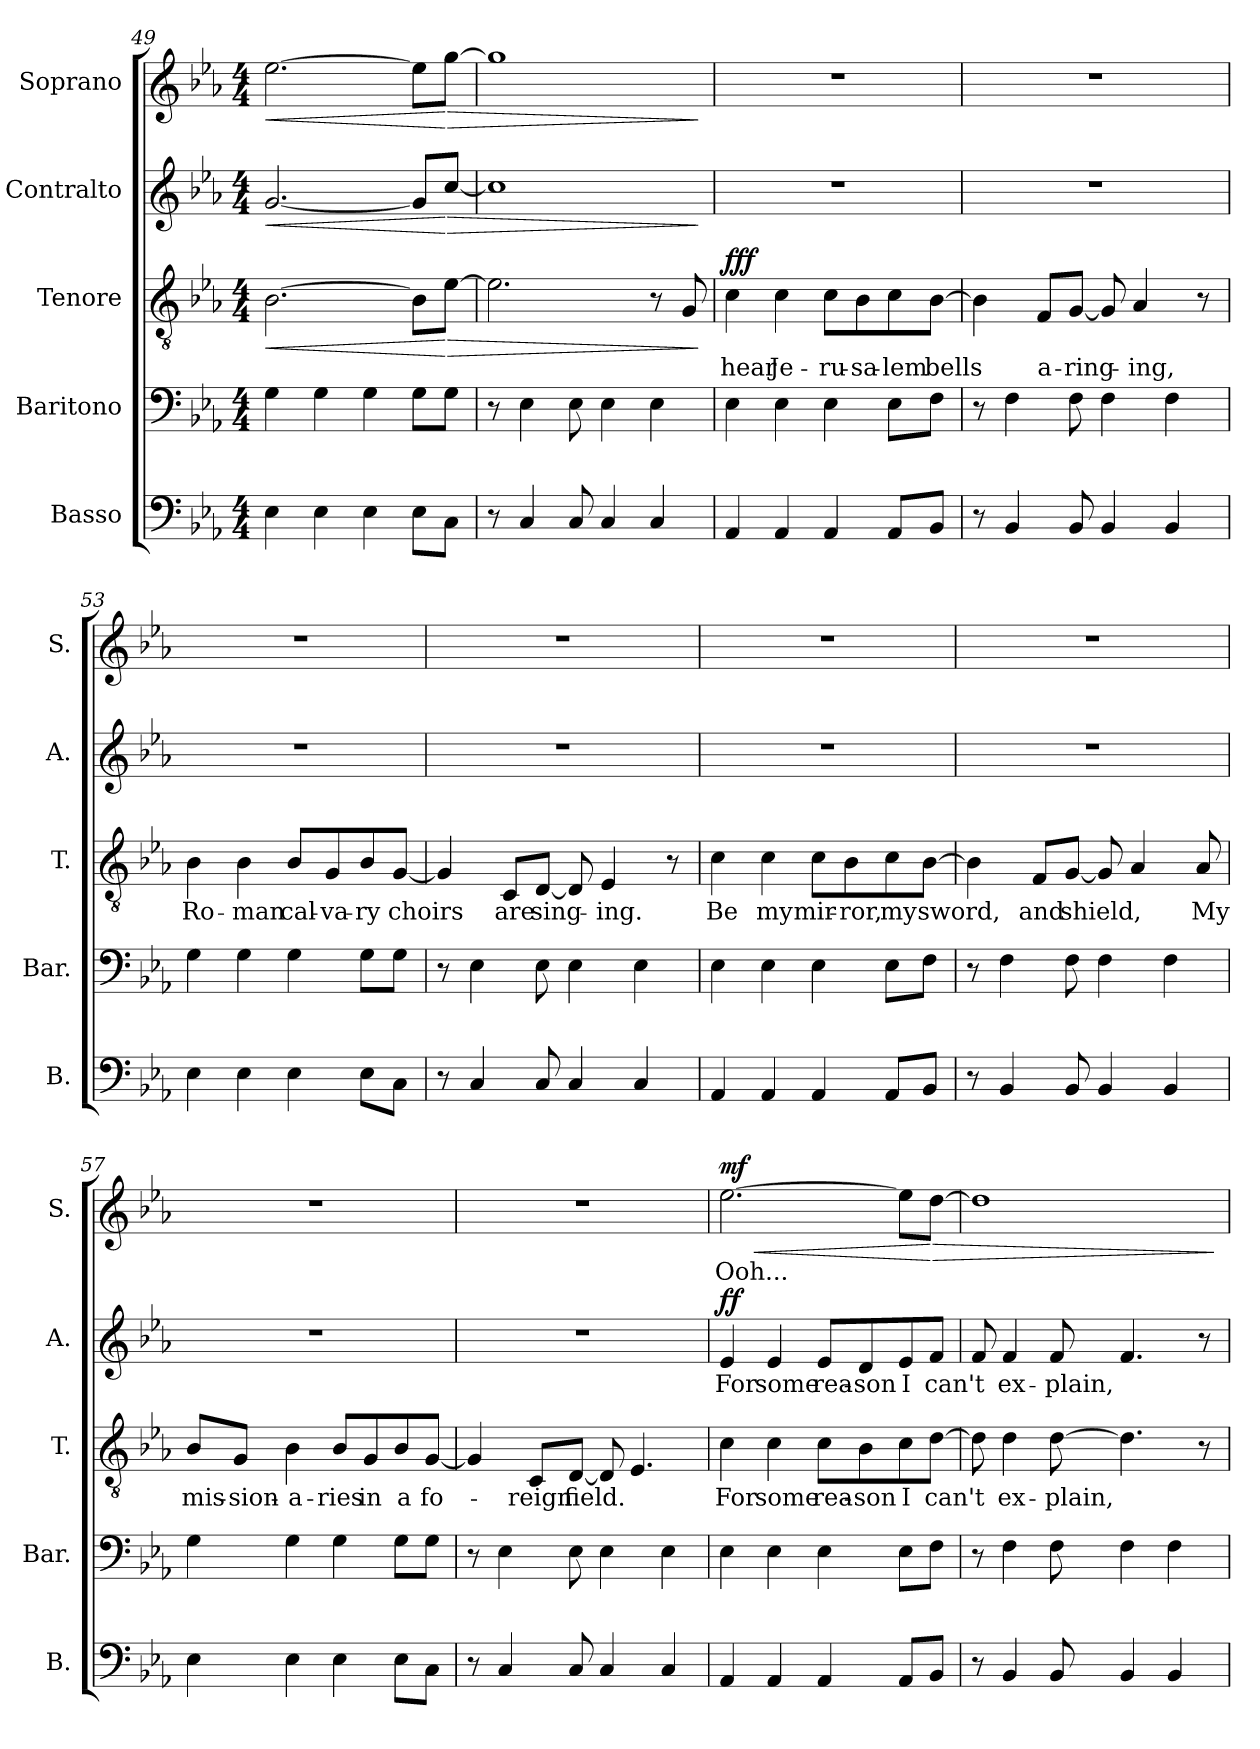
**kern	**kern	**kern	**text	**dynam	**kern	**text	**dynam	**kern	**text	**dynam
*part5	*part4	*part3	*part3	*part3	*part2	*part2	*part2	*part1	*part1	*part1
*staff5	*staff4	*staff3	*staff3	*staff3	*staff2	*staff2	*staff2	*staff1	*staff1	*staff1
*I"Basso	*I"Baritono	*I"Tenore	*	*	*I"Contralto	*	*	*I"Soprano	*	*
*I'B.	*I'Bar.	*I'T.	*	*	*I'A.	*	*	*I'S.	*	*
*clefF4	*clefF4	*clefGv2	*	*	*clefG2	*	*	*clefG2	*	*
*k[b-e-a-]	*k[b-e-a-]	*k[b-e-a-]	*	*	*k[b-e-a-]	*	*	*k[b-e-a-]	*	*
*M4/4	*M4/4	*M4/4	*	*	*M4/4	*	*	*M4/4	*	*
=49	=49	=49	=49	=49	=49	=49	=49	=49	=49	=49
!	!	!	!	!LO:HP:b	!	!	!LO:HP:b	!	!	!LO:HP:b
4E-\	4G\	[2.B-\	.	<	[2.g/	.	<	[2.ee-\	.	<
4E-\	4G\	.	.	.	.	.	.	.	.	.
4E-\	4G\	.	.	.	.	.	.	.	.	.
8E-\L	8G\L	8B-\L]	.	.	8g/L]	.	.	8ee-\L]	.	.
!	!	!	!	!LO:HP:n=1:b	!	!	!LO:HP:n=1:b	!	!	!LO:HP:n=1:b
8C\J	8G\J	[8e-\J	.	[ >	[8cc/J	.	[ >	[8gg\J	.	[ >
=50	=50	=50	=50	=50	=50	=50	=50	=50	=50	=50
8r	8r	2.e-\]	.	.	1cc]	.	.	1gg]	.	.
4C/	4E-\	.	.	.	.	.	.	.	.	.
8C/	8E-\	.	.	.	.	.	.	.	.	.
4C/	4E-\	.	.	.	.	.	.	.	.	.
4C/	4E-\	8r	.	.	.	.	.	.	.	.
.	.	8G/	.	.	.	.	.	.	.	.
.	.	.	.	]	.	.	]	.	.	]
!!LO:LB:g=z
=51	=51	=51	=51	=51	=51	=51	=51	=51	=51	=51
!	!	!	!	!LO:DY:b	!	!	!	!	!	!
4AA-/	4E-\	4c\	hear	fff	1r	.	.	1r	.	.
4AA-/	4E-\	4c\	Je-	.	.	.	.	.	.	.
4AA-/	4E-\	8c\L	ru-	.	.	.	.	.	.	.
.	.	8B-\	-sa-	.	.	.	.	.	.	.
8AA-/L	8E-\L	8c\	-lem	.	.	.	.	.	.	.
8BB-/J	8F\J	[8B-\J	bells	.	.	.	.	.	.	.
=52	=52	=52	=52	=52	=52	=52	=52	=52	=52	=52
8r	8r	4B-\]	.	.	1r	.	.	1r	.	.
4BB-/	4F\	.	.	.	.	.	.	.	.	.
.	.	8F/L	a-	.	.	.	.	.	.	.
8BB-/	8F\	[8G/J	-ring-	.	.	.	.	.	.	.
4BB-/	4F\	8G/]	.	.	.	.	.	.	.	.
.	.	4A-/	-ing,	.	.	.	.	.	.	.
4BB-/	4F\	.	.	.	.	.	.	.	.	.
.	.	8r	.	.	.	.	.	.	.	.
=53	=53	=53	=53	=53	=53	=53	=53	=53	=53	=53
4E-\	4G\	4B-\	Ro-	.	1r	.	.	1r	.	.
4E-\	4G\	4B-\	-man	.	.	.	.	.	.	.
4E-\	4G\	8B-/L	cal-	.	.	.	.	.	.	.
.	.	8G/	-va-	.	.	.	.	.	.	.
8E-\L	8G\L	8B-/	-ry	.	.	.	.	.	.	.
8C\J	8G\J	[8G/J	choirs	.	.	.	.	.	.	.
=54	=54	=54	=54	=54	=54	=54	=54	=54	=54	=54
8r	8r	4G/]	.	.	1r	.	.	1r	.	.
4C/	4E-\	.	.	.	.	.	.	.	.	.
.	.	8C/L	are	.	.	.	.	.	.	.
8C/	8E-\	[8D/J	sing-	.	.	.	.	.	.	.
4C/	4E-\	8D/]	.	.	.	.	.	.	.	.
.	.	4E-/	-ing.	.	.	.	.	.	.	.
4C/	4E-\	.	.	.	.	.	.	.	.	.
.	.	8r	.	.	.	.	.	.	.	.
!!LO:PB:g=z
=55	=55	=55	=55	=55	=55	=55	=55	=55	=55	=55
4AA-/	4E-\	4c\	Be	.	1r	.	.	1r	.	.
4AA-/	4E-\	4c\	my	.	.	.	.	.	.	.
4AA-/	4E-\	8c\L	mir-	.	.	.	.	.	.	.
.	.	8B-\	-ror,	.	.	.	.	.	.	.
8AA-/L	8E-\L	8c\	my	.	.	.	.	.	.	.
8BB-/J	8F\J	[8B-\J	sword,	.	.	.	.	.	.	.
=56	=56	=56	=56	=56	=56	=56	=56	=56	=56	=56
8r	8r	4B-\]	.	.	1r	.	.	1r	.	.
4BB-/	4F\	.	.	.	.	.	.	.	.	.
.	.	8F/L	and	.	.	.	.	.	.	.
8BB-/	8F\	[8G/J	shield,	.	.	.	.	.	.	.
4BB-/	4F\	8G/]	.	.	.	.	.	.	.	.
.	.	4A-/	.	.	.	.	.	.	.	.
4BB-/	4F\	.	.	.	.	.	.	.	.	.
.	.	8A-/	My	.	.	.	.	.	.	.
=57	=57	=57	=57	=57	=57	=57	=57	=57	=57	=57
4E-\	4G\	8B-/L	mis-	.	1r	.	.	1r	.	.
.	.	8G/J	-sion-	.	.	.	.	.	.	.
4E-\	4G\	4B-\	-a-	.	.	.	.	.	.	.
4E-\	4G\	8B-/L	-ries	.	.	.	.	.	.	.
.	.	8G/	in	.	.	.	.	.	.	.
8E-\L	8G\L	8B-/	a	.	.	.	.	.	.	.
8C\J	8G\J	[8G/J	fo-	.	.	.	.	.	.	.
!!LO:LB:g=z
=58	=58	=58	=58	=58	=58	=58	=58	=58	=58	=58
8r	8r	4G/]	.	.	1r	.	.	1r	.	.
4C/	4E-\	.	.	.	.	.	.	.	.	.
.	.	8C/L	-reign	.	.	.	.	.	.	.
8C/	8E-\	[8D/J	field.	.	.	.	.	.	.	.
4C/	4E-\	8D/]	.	.	.	.	.	.	.	.
.	.	4.E-/	.	.	.	.	.	.	.	.
4C/	4E-\	.	.	.	.	.	.	.	.	.
=59	=59	=59	=59	=59	=59	=59	=59	=59	=59	=59
!	!	!	!	!	!	!	!LO:DY:b	!	!	!LO:HP:b
!	!	!	!	!	!	!	!	!	!	!LO:DY:n=1:b
4AA-/	4E-\	4c\	For	.	4e-/	For	ff	[2.ee-\	Ooh...	< mf
4AA-/	4E-\	4c\	some	.	4e-/	some	.	.	.	.
4AA-/	4E-\	8c\L	rea-	.	8e-/L	rea-	.	.	.	.
.	.	8B-\	-son	.	8d/	-son	.	.	.	.
8AA-/L	8E-\L	8c\	I	.	8e-/	I	.	8ee-\L]	.	.
!	!	!	!	!	!	!	!	!	!	!LO:HP:n=1:b
8BB-/J	8F\J	[8d\J	can't	.	8f/J	can't	.	[8dd\J	.	[ >
=60	=60	=60	=60	=60	=60	=60	=60	=60	=60	=60
8r	8r	8d\]	.	.	8f/	.	.	1dd]	.	.
4BB-/	4F\	4d\	ex-	.	4f/	ex-	.	.	.	.
8BB-/	8F\	[8d\	-plain,	.	8f/	-plain,	.	.	.	.
4BB-/	4F\	4.d\]	.	.	4.f/	.	.	.	.	.
4BB-/	4F\	.	.	.	.	.	.	.	.	.
.	.	8r	.	.	8r	.	.	.	.	.
.	.	.	.	.	.	.	.	.	.	]
=	=	=	=	=	=	=	=	=	=	=
*-	*-	*-	*-	*-	*-	*-	*-	*-	*-	*-
